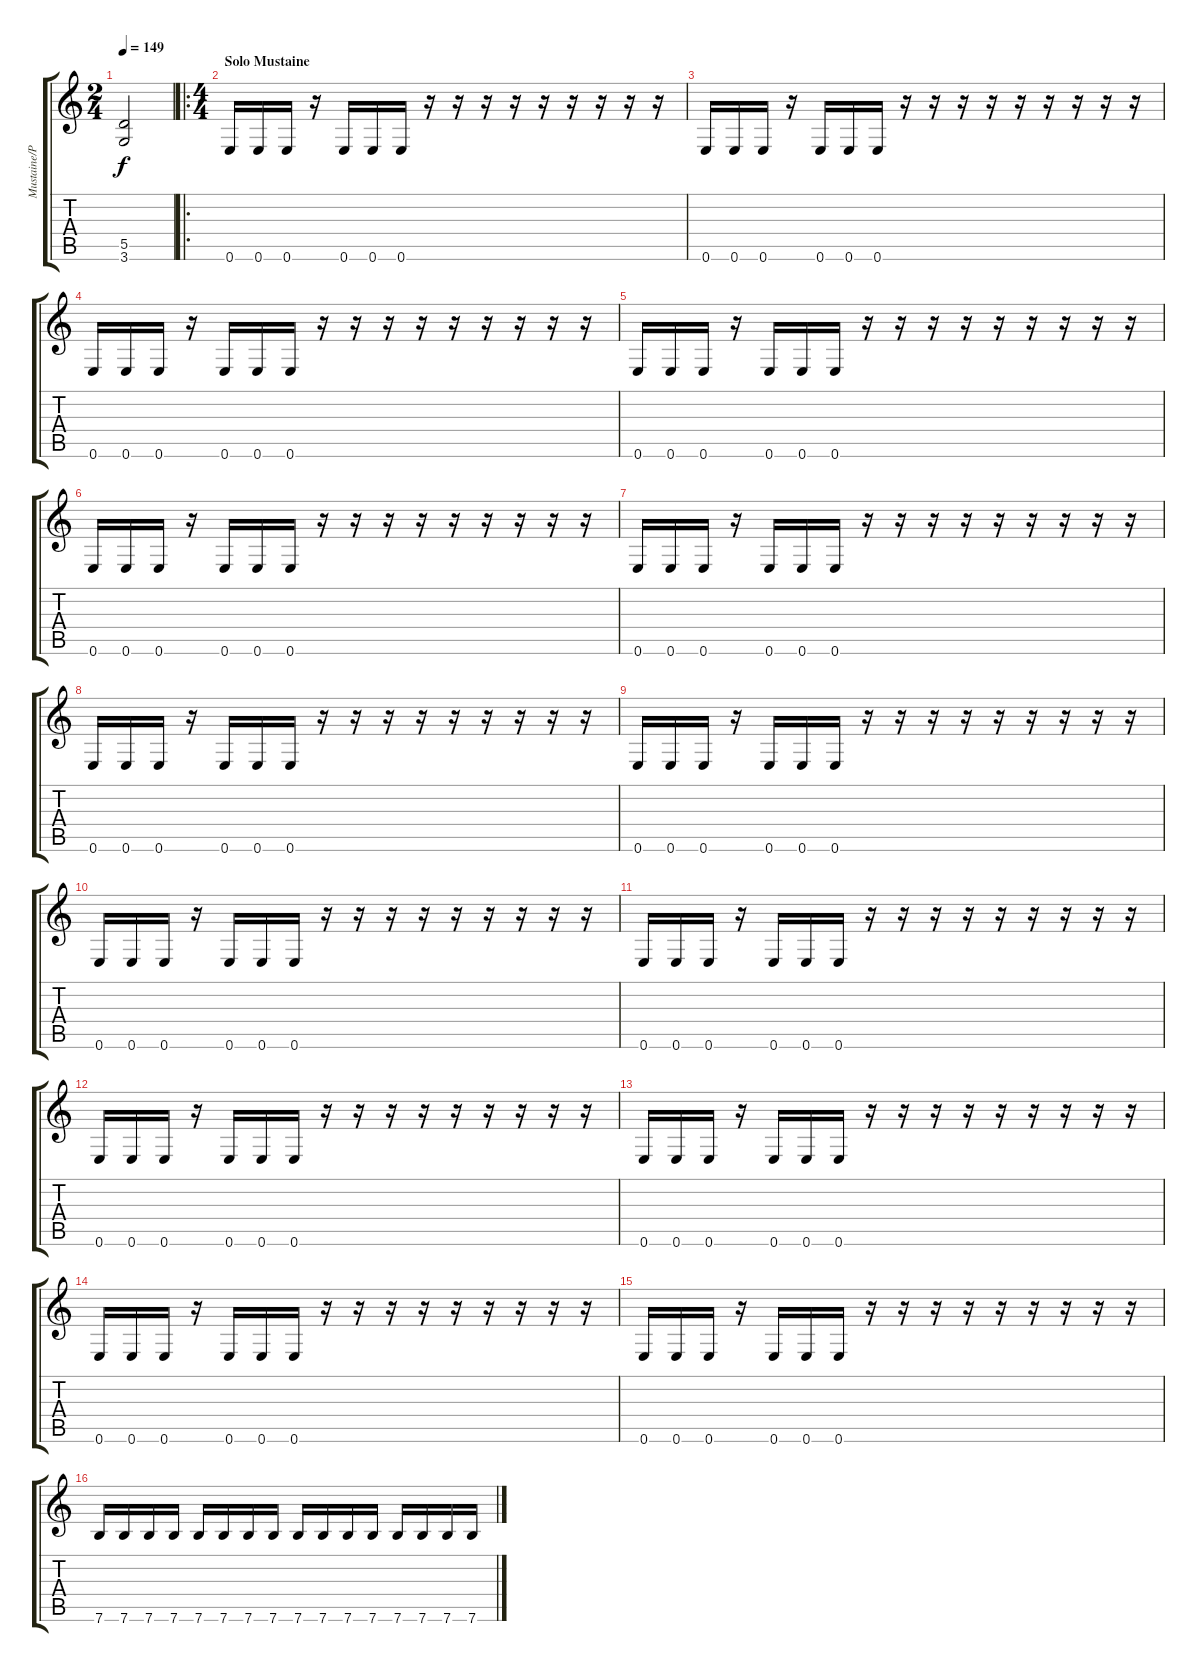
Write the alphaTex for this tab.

\track ("Mustaine/Pitrelli" "Mustaine/P") {instrument distortionguitar}
\staff {score tabs}
\tuning (E4 B3 G3 D3 A2 E2) {hide}
\ts (2 4)
\tempo 149
\clef g2
\ks c
(5.5{t} 3.6{t}).2{dy f} |
\ro
\ts (4 4)
\section ("" "Solo Mustaine")
0.6.16 0.6.16 0.6.16 r.16 0.6.16 0.6.16 0.6.16 r.16 r.16 r.16 r.16 r.16 r.16 r.16 r.16 r.16 |
0.6.16 0.6.16 0.6.16 r.16 0.6.16 0.6.16 0.6.16 r.16 r.16 r.16 r.16 r.16 r.16 r.16 r.16 r.16 |
0.6.16 0.6.16 0.6.16 r.16 0.6.16 0.6.16 0.6.16 r.16 r.16 r.16 r.16 r.16 r.16 r.16 r.16 r.16 |
0.6.16 0.6.16 0.6.16 r.16 0.6.16 0.6.16 0.6.16 r.16 r.16 r.16 r.16 r.16 r.16 r.16 r.16 r.16 |
0.6.16 0.6.16 0.6.16 r.16 0.6.16 0.6.16 0.6.16 r.16 r.16 r.16 r.16 r.16 r.16 r.16 r.16 r.16 |
0.6.16 0.6.16 0.6.16 r.16 0.6.16 0.6.16 0.6.16 r.16 r.16 r.16 r.16 r.16 r.16 r.16 r.16 r.16 |
0.6.16 0.6.16 0.6.16 r.16 0.6.16 0.6.16 0.6.16 r.16 r.16 r.16 r.16 r.16 r.16 r.16 r.16 r.16 |
0.6.16 0.6.16 0.6.16 r.16 0.6.16 0.6.16 0.6.16 r.16 r.16 r.16 r.16 r.16 r.16 r.16 r.16 r.16 |
0.6.16 0.6.16 0.6.16 r.16 0.6.16 0.6.16 0.6.16 r.16 r.16 r.16 r.16 r.16 r.16 r.16 r.16 r.16 |
0.6.16 0.6.16 0.6.16 r.16 0.6.16 0.6.16 0.6.16 r.16 r.16 r.16 r.16 r.16 r.16 r.16 r.16 r.16 |
0.6.16 0.6.16 0.6.16 r.16 0.6.16 0.6.16 0.6.16 r.16 r.16 r.16 r.16 r.16 r.16 r.16 r.16 r.16 |
0.6.16 0.6.16 0.6.16 r.16 0.6.16 0.6.16 0.6.16 r.16 r.16 r.16 r.16 r.16 r.16 r.16 r.16 r.16 |
0.6.16 0.6.16 0.6.16 r.16 0.6.16 0.6.16 0.6.16 r.16 r.16 r.16 r.16 r.16 r.16 r.16 r.16 r.16 |
0.6.16 0.6.16 0.6.16 r.16 0.6.16 0.6.16 0.6.16 r.16 r.16 r.16 r.16 r.16 r.16 r.16 r.16 r.16 |
7.6.16 7.6.16 7.6.16 7.6.16 7.6.16 7.6.16 7.6.16 7.6.16 7.6.16 7.6.16 7.6.16 7.6.16 7.6.16 7.6.16 7.6.16 7.6.16
